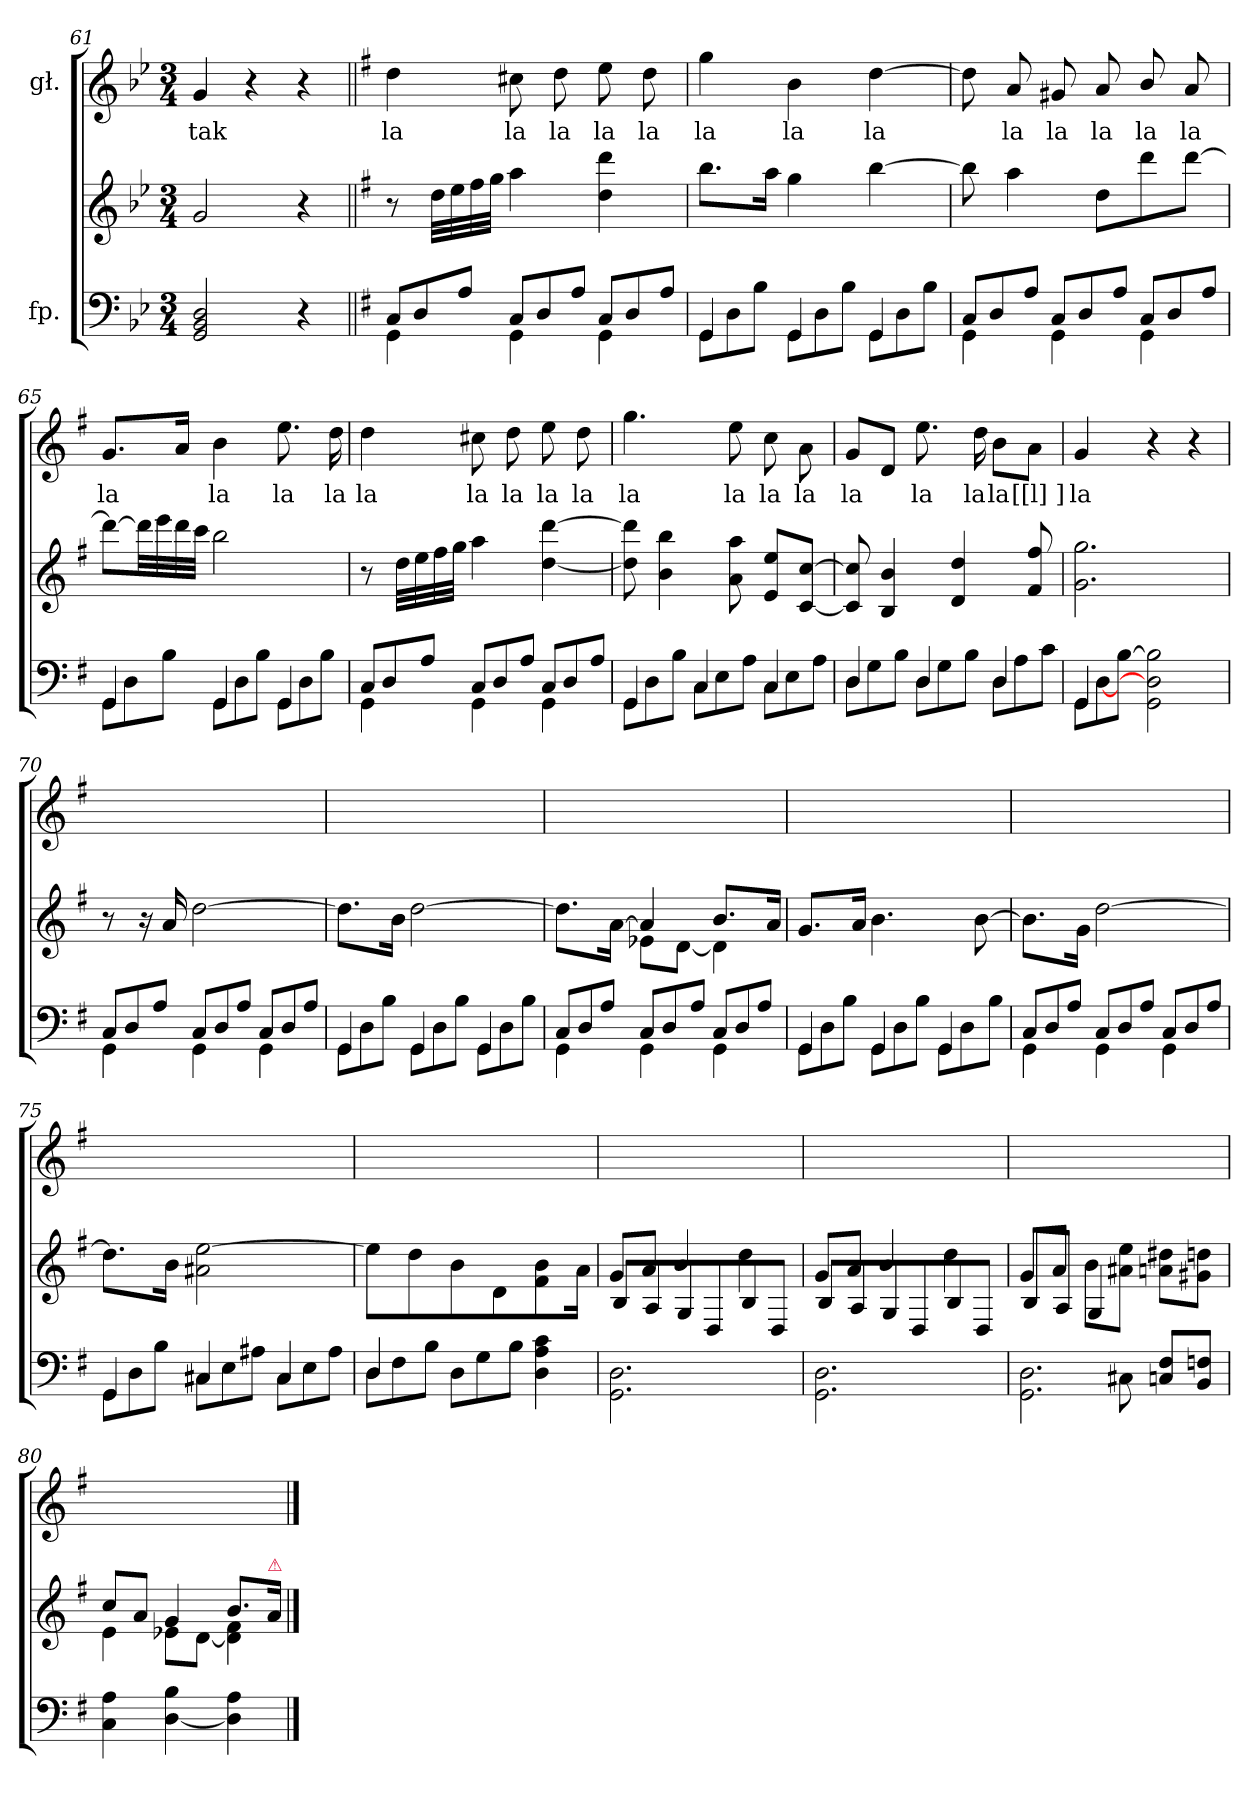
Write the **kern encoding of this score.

**kern	**kern	**kern	**text
*part2	*part2	*part1	*part1
*staff3	*staff2	*staff1	*staff1
*I"fp.	*	*I"gł.	*
*clefF4	*clefG2	*clefG2	*
*k[b-e-]	*k[b-e-]	*k[b-e-]	*
*M3/4	*M3/4	*M3/4	*
=61	=61	=61	=61
2GG/ 2BB-/ 2D/	2g/	4g/	tak
.	.	4r	.
4r	4r	4r	.
=62||	=62||	=62||	=62||
*k[f#]	*k[f#]	*k[f#]	*
*Xtuplet	*	*	*
*^	*	*	*
12C/L	4GG\	8r	4dd\	la
12D/	.	.	.	.
.	.	32dd\LLL	.	.
.	.	32ee\	.	.
12A/J	.	.	.	.
.	.	32ff#\	.	.
.	.	32gg\JJJ	.	.
12C/L	4GG\	4aa\	8cc#X\	la
12D/	.	.	.	.
.	.	.	8dd\	la
12A/J	.	.	.	.
12C/L	4GG\	4dd\ 4ddd\	8ee\	la
12D/	.	.	.	.
.	.	.	8dd\	la
12A/J	.	.	.	.
=63	=63	=63	=63	=63
4GG/	12GG\L	8.bb\L	4gg\	la
.	12D\	.	.	.
.	12B\J	.	.	.
.	.	16aa\Jk	.	.
4GG/	12GG\L	4gg\	4b\	la
.	12D\	.	.	.
.	12B\J	.	.	.
4GG/	12GG\L	[4bb\	[4dd\	la
.	12D\	.	.	.
.	12B\J	.	.	.
=64	=64	=64	=64	=64
12C/L	4GG\	8bb\]	8dd\]	.
12D/	.	.	.	.
.	.	4aa\	8a/	la
12A/J	.	.	.	.
12C/L	4GG\	.	8g#X/	la
12D/	.	.	.	.
.	.	8dd\L	8a/	la
12A/J	.	.	.	.
12C/L	4GG\	8ddd\	8b/	la
12D/	.	.	.	.
.	.	[8ddd\J	8a/	la
12A/J	.	.	.	.
=65	=65	=65	=65	=65
4GG/	12GG\L	8ddd\L_	8.g/L	la
.	12D\	.	.	.
.	.	32ddd\LL]	.	.
.	.	32eee\	.	.
.	12B\J	.	.	.
.	.	32ddd\	16a/Jk	.
.	.	32ccc\JJJ	.	.
4GG/	12GG\L	2bb\	4b\	la
.	12D\	.	.	.
.	12B\J	.	.	.
4GG/	12GG\L	.	8.ee\	la
.	12D\	.	.	.
.	12B\J	.	.	.
.	.	.	16dd\	la
=66	=66	=66	=66	=66
12C/L	4GG\	8r	4dd\	la
12D/	.	.	.	.
.	.	32dd\LLL	.	.
.	.	32ee\	.	.
12A/J	.	.	.	.
.	.	32ff#\	.	.
.	.	32gg\JJJ	.	.
12C/L	4GG\	4aa\	8cc#X\	la
12D/	.	.	.	.
.	.	.	8dd\	la
12A/J	.	.	.	.
12C/L	4GG\	[4dd\ [4ddd\	8ee\	la
12D/	.	.	.	.
.	.	.	8dd\	la
12A/J	.	.	.	.
=67	=67	=67	=67	=67
4GG/	12GG\L	8dd]\ 8ddd]\	4.gg\	la
.	12D\	.	.	.
.	.	4b\ 4bb\	.	.
.	12B\J	.	.	.
4C/	12C\L	.	.	.
.	12E\	.	.	.
.	.	8a\ 8aa\	8ee\	la
.	12A\J	.	.	.
4C/	12C\L	8e/ 8ee/L	8cc\	la
.	12E\	.	.	.
.	.	[8c/ [8cc/J	8a\	la
.	12A\J	.	.	.
=68	=68	=68	=68	=68
4D/	12D\L	8c]/ 8cc]/	8g/L	la
.	12G\	.	.	.
.	.	4B/ 4b/	8d/J	.
.	12B\J	.	.	.
4D/	12D\L	.	8.ee\	la
.	12G\	.	.	.
.	.	4d/ 4dd/	.	.
.	12B\J	.	.	.
.	.	.	16dd\	la
4D/	12D\L	.	8b\L	la
.	12A\	.	.	.
.	.	8f#/ 8ff#/	8a\J	[[l]]
.	12c\J	.	.	.
=69	=69	=69	=69	=69
6GG/	12GG\L	2.g\ 2.gg\	4g/	la
.	[>12D\	.	.	.
12ryy	[>12B\J	.	.	.
2GG\ 2D]\ 2B]\	2ryy	.	4r	.
.	.	.	4r	.
=70	=70	=70	=70	=70
12C/L	4GG\	8r	2.ryy	.
12D/	.	.	.	.
.	.	16r	.	.
12A/J	.	.	.	.
.	.	16a/	.	.
12C/L	4GG\	[2dd\	.	.
12D/	.	.	.	.
12A/J	.	.	.	.
12C/L	4GG\	.	.	.
12D/	.	.	.	.
12A/J	.	.	.	.
=71	=71	=71	=71	=71
4GG/	12GG\L	8.dd\L]	2.ryy	.
.	12D\	.	.	.
.	12B\J	.	.	.
.	.	16b\Jk	.	.
4GG/	12GG\L	[2dd\	.	.
.	12D\	.	.	.
.	12B\J	.	.	.
4GG/	12GG\L	.	.	.
.	12D\	.	.	.
.	12B\J	.	.	.
=72	=72	=72	=72	=72
*	*	*^	*	*
12C/L	4GG\	8.dd\L]	4ryy	2.ryy	.
12D/	.	.	.	.	.
12A/J	.	.	.	.	.
.	.	[16a\Jk	.	.	.
12C/L	4GG\	4a/]	8e-X\L	.	.
12D/	.	.	.	.	.
.	.	.	[8d\J	.	.
12A/J	.	.	.	.	.
12C/L	4GG\	8.b/L	4d\]	.	.
12D/	.	.	.	.	.
12A/J	.	.	.	.	.
.	.	16a/Jk	.	.	.
*	*	*v	*v	*	*
=73	=73	=73	=73	=73
4GG/	12GG\L	8.g/L	2.ryy	.
.	12D\	.	.	.
.	12B\J	.	.	.
.	.	16a/Jk	.	.
4GG/	12GG\L	4.b\	.	.
.	12D\	.	.	.
.	12B\J	.	.	.
4GG/	12GG\L	.	.	.
.	12D\	.	.	.
.	.	[8b\	.	.
.	12B\J	.	.	.
=74	=74	=74	=74	=74
12C/L	4GG\	8.b\L]	2.ryy	.
12D/	.	.	.	.
12A/J	.	.	.	.
.	.	16g\Jk	.	.
12C/L	4GG\	[2dd\	.	.
12D/	.	.	.	.
12A/J	.	.	.	.
12C/L	4GG\	.	.	.
12D/	.	.	.	.
12A/J	.	.	.	.
=75	=75	=75	=75	=75
4GG/	12GG\L	8.dd\L]	2.ryy	.
.	12D\	.	.	.
.	12B\J	.	.	.
.	.	16b\Jk	.	.
4C#X/	12C#X\L	2a#X\ [2ee\	.	.
.	12E\	.	.	.
.	12A#X\J	.	.	.
4C#/	12C#\L	.	.	.
.	12E\	.	.	.
.	12A#\J	.	.	.
=76	=76	=76	=76	=76
4D/	12D\L	8ee\L]	2.ryy	.
.	12F#\	.	.	.
.	.	8dd\	.	.
.	12B\J	.	.	.
12D\L	2ryy	8b\	.	.
12G\	.	.	.	.
.	.	8d\	.	.
12B\J	.	.	.	.
!	!	!LO:N:vis=8	!	!
4D\ 4A\ 4c\	.	8.f#\ 8.b\	.	.
.	.	16a\Jk	.	.
*v	*v	*	*	*
=77	=77	=77	=77
*	*^	*	*
2.GG\ 2.D\	8g/L	8B/L	2.ryy	.
.	8a/J	8A/	.	.
.	4b/	8G/	.	.
.	.	8D/	.	.
.	4dd\	8B/	.	.
.	.	8D/J	.	.
=78	=78	=78	=78	=78
2.GG\ 2.D\	8g/L	8B/L	2.ryy	.
.	8a/J	8A/	.	.
.	4b/	8G/	.	.
.	.	8D/	.	.
.	4dd\	8B/	.	.
.	.	8D/J	.	.
=79	=79	=79	=79	=79
!LO:N:vis=2.	!	!	!	!
4.GG\ 4.D\	8g/L	8B/L	2.ryy	.
.	8a/J	8A/J	.	.
.	8b\L	4G/	.	.
8C#X\	8a#X\ 8ee\J	.	.	.
8Cn/ 8F#/L	8an\ 8dd#X\L	4ryy	.	.
8BB/ 8Fn/J	8g#X\ 8ddn\J	.	.	.
=80	=80	=80	=80	=80
4C\ 4A\	8cc/L	4e\	2.ryy	.
.	8a/J	.	.	.
[4D\ 4B\	4g/	8e-X\L	.	.
.	.	[8d\J	.	.
4D]\ 4A\	8.b/L	4d]\ 4f#\	.	.
!	!LO:TX:a:color=crimson:t=⚠	!	!	!
.	16a/Jk	.	.	.
*	*v	*v	*	*
==	==	==	==
*-	*-	*-	*-
